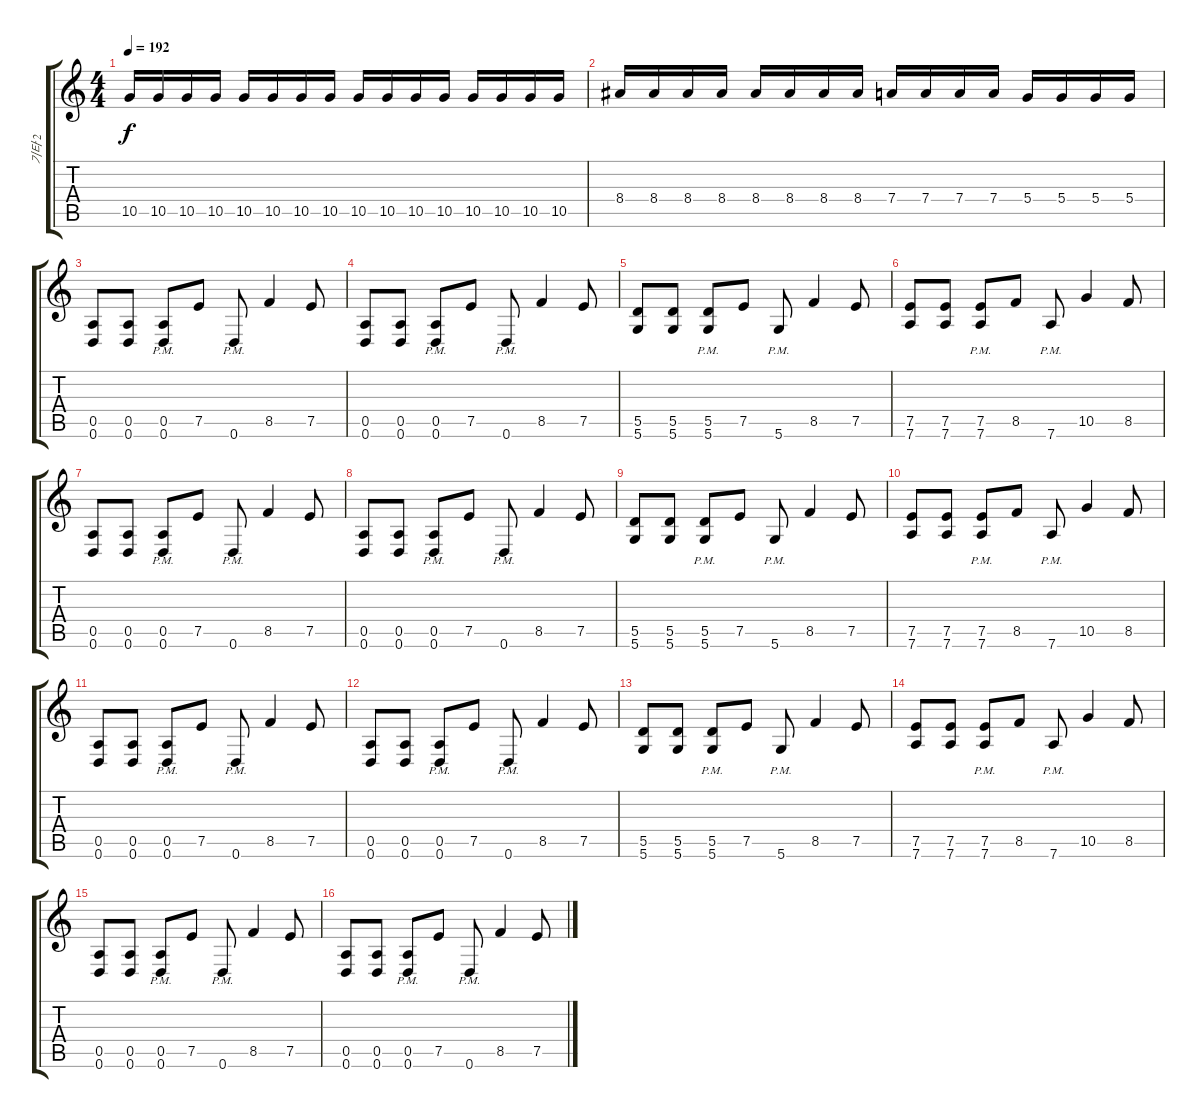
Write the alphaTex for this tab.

\track ("기타 2" "기타 2") {instrument distortionguitar}
\staff {score tabs}
\tuning (E4 B3 G3 D3 A2 D2) {hide}
\ts (4 4)
\tempo 192
\clef g2
\ks c
10.5.16{dy f} 10.5.16 10.5.16 10.5.16 10.5.16 10.5.16 10.5.16 10.5.16 10.5.16 10.5.16 10.5.16 10.5.16 10.5.16 10.5.16 10.5.16 10.5.16 |
8.4.16 8.4.16 8.4.16 8.4.16 8.4.16 8.4.16 8.4.16 8.4.16 7.4.16 7.4.16 7.4.16 7.4.16 5.4.16 5.4.16 5.4.16 5.4.16 |
(0.5 0.6).8 (0.5 0.6).8 (0.5{pm} 0.6{pm}).8 7.5.8 0.6{pm}.8 8.5.4 7.5.8 |
(0.5 0.6).8 (0.5 0.6).8 (0.5{pm} 0.6{pm}).8 7.5.8 0.6{pm}.8 8.5.4 7.5.8 |
(5.5 5.6).8 (5.5 5.6).8 (5.5{pm} 5.6{pm}).8 7.5.8 5.6{pm}.8 8.5.4 7.5.8 |
(7.5 7.6).8 (7.5 7.6).8 (7.5{pm} 7.6{pm}).8 8.5.8 7.6{pm}.8 10.5.4 8.5.8 |
(0.5 0.6).8 (0.5 0.6).8 (0.5{pm} 0.6{pm}).8 7.5.8 0.6{pm}.8 8.5.4 7.5.8 |
(0.5 0.6).8 (0.5 0.6).8 (0.5{pm} 0.6{pm}).8 7.5.8 0.6{pm}.8 8.5.4 7.5.8 |
(5.5 5.6).8 (5.5 5.6).8 (5.5{pm} 5.6{pm}).8 7.5.8 5.6{pm}.8 8.5.4 7.5.8 |
(7.5 7.6).8 (7.5 7.6).8 (7.5{pm} 7.6{pm}).8 8.5.8 7.6{pm}.8 10.5.4 8.5.8 |
(0.5 0.6).8 (0.5 0.6).8 (0.5{pm} 0.6{pm}).8 7.5.8 0.6{pm}.8 8.5.4 7.5.8 |
(0.5 0.6).8 (0.5 0.6).8 (0.5{pm} 0.6{pm}).8 7.5.8 0.6{pm}.8 8.5.4 7.5.8 |
(5.5 5.6).8 (5.5 5.6).8 (5.5{pm} 5.6{pm}).8 7.5.8 5.6{pm}.8 8.5.4 7.5.8 |
(7.5 7.6).8 (7.5 7.6).8 (7.5{pm} 7.6{pm}).8 8.5.8 7.6{pm}.8 10.5.4 8.5.8 |
(0.5 0.6).8 (0.5 0.6).8 (0.5{pm} 0.6{pm}).8 7.5.8 0.6{pm}.8 8.5.4 7.5.8 |
(0.5 0.6).8 (0.5 0.6).8 (0.5{pm} 0.6{pm}).8 7.5.8 0.6{pm}.8 8.5.4 7.5.8
